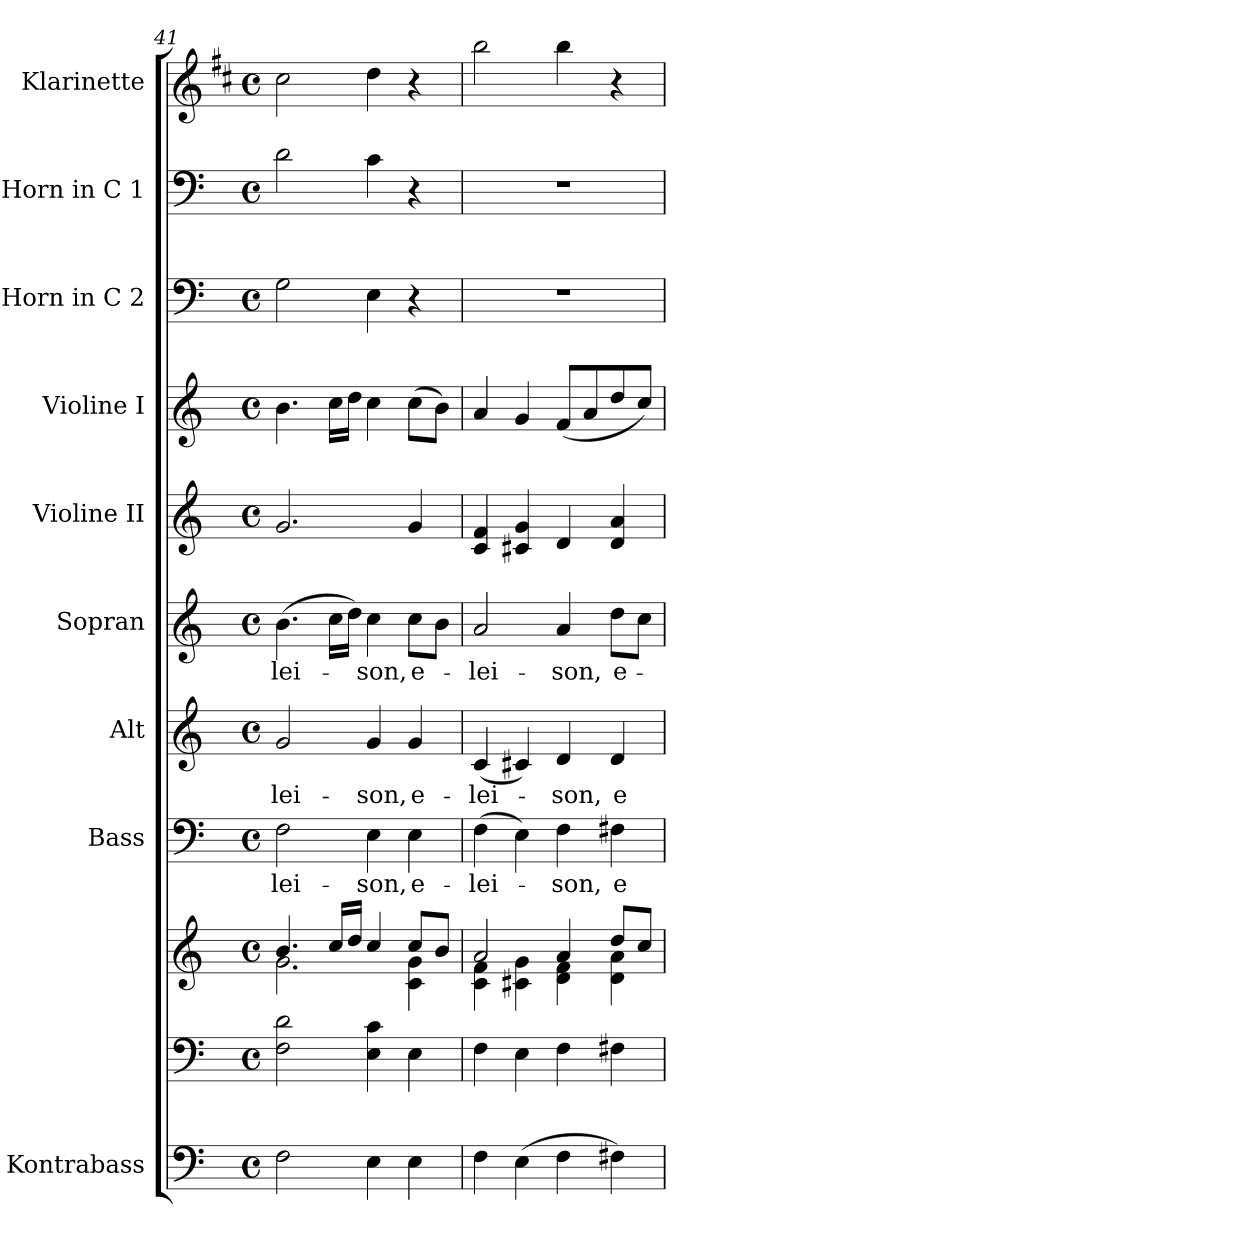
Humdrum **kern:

**kern	**kern	**kern	**kern	**text	**kern	**text	**kern	**text	**kern	**kern	**kern	**kern	**kern
*part10	*part9	*part9	*part8	*part8	*part7	*part7	*part6	*part6	*part5	*part4	*part3	*part2	*part1
*staff11	*staff10	*staff9	*staff8	*staff8	*staff7	*staff7	*staff6	*staff6	*staff5	*staff4	*staff3	*staff2	*staff1
*I"Kontrabass	*	*	*I"Bass	*	*I"Alt	*	*I"Sopran	*	*I"Violine II	*I"Violine I	*I"Horn in C 2	*I"Horn in C 1	*I"Klarinette
*I'Kb.	*	*	*I'B.	*	*I'A.	*	*I'S.	*	*I'Vl. II	*I'Vl. I	*I'Horn 2	*I'Horn 1	*I'Kl.
!!LO:PB:g=z
*clefF4	*clefF4	*clefG2	*clefF4	*	*clefG2	*	*clefG2	*	*clefG2	*clefG2	*clefF4	*clefF4	*clefG2
*ITrd7c12	*	*	*	*	*	*	*	*	*	*	*	*	*ITrd1c2
*k[]	*k[]	*k[]	*k[]	*	*k[]	*	*k[]	*	*k[]	*k[]	*k[]	*k[]	*k[]
*C:	*C:	*C:	*C:	*	*C:	*	*C:	*	*C:	*C:	*C:	*C:	*C:
*M4/4	*M4/4	*M4/4	*M4/4	*	*M4/4	*	*M4/4	*	*M4/4	*M4/4	*M4/4	*M4/4	*M4/4
*met(c)	*met(c)	*met(c)	*met(c)	*	*met(c)	*	*met(c)	*	*met(c)	*met(c)	*met(c)	*met(c)	*met(c)
=41	=41	=41	=41	=41	=41	=41	=41	=41	=41	=41	=41	=41	=41
*	*	*^	*	*	*	*	*	*	*	*	*	*	*
!	!	!	!	!	!LO:LY:b	!	!LO:LY:b	!	!LO:LY:b	!	!	!	!	!
2FF\	2F\ 2d\	4.b/	2.g\	2F\	-lei-	2g/	-lei-	(>4.b\	-lei-	2.g/	4.b\	2G\	2d\	2b\
.	.	16cc/LL	.	.	.	.	.	16cc\LL	.	.	16cc\LL	.	.	.
.	.	16dd/JJ	.	.	.	.	.	16dd\JJ)	.	.	16dd\JJ	.	.	.
!	!	!	!	!	!LO:LY:b	!	!LO:LY:b	!	!LO:LY:b	!	!	!	!	!
4EE\	4E\ 4c\	4cc/	.	4E\	-son,	4g/	-son,	4cc\	-son,	.	4cc\	4E\	4c\	4cc\
!	!	!	!	!	!LO:LY:b	!	!LO:LY:b	!	!LO:LY:b	!	!	!	!	!
4EE\	4E\	8cc/L	4c\ 4g\	4E\	e-	4g/	e-	8cc\L	e-	4g/	(>8cc\L	4r	4r	4r
.	.	8b/J	.	.	.	.	.	8b\J	.	.	8b\J)	.	.	.
=42	=42	=42	=42	=42	=42	=42	=42	=42	=42	=42	=42	=42	=42	=42
!	!	!	!	!	!LO:LY:b	!	!LO:LY:b	!	!LO:LY:b	!	!	!	!	!
4FF\	4F\	2a/	4c\ 4f\	(>4F\	-lei-	(<4c/	-lei-	2a/	-lei-	4c/ 4f/	4a/	1r	1r	2aa\
(>4EE\	4E\	.	4c#X\ 4g\	4E\)	.	4c#X/)	.	.	.	4c#X/ 4g/	4g/	.	.	.
!	!	!	!	!	!LO:LY:b	!	!LO:LY:b	!	!LO:LY:b	!	!	!	!	!
4FF\	4F\	4a/	4d\ 4f\	4F\	-son,	4d/	-son,	4a/	-son,	4d/	(<8f/L	.	.	4aa\
.	.	.	.	.	.	.	.	.	.	.	8a/	.	.	.
!	!	!	!	!	!LO:LY:b	!	!LO:LY:b	!	!LO:LY:b	!	!	!	!	!
4FF#X\)	4F#X\	8dd/L	4d\ 4a\	4F#X\	e-	4d/	e-	8dd\L	e-	4d/ 4a/	8dd/	.	.	4r
.	.	8cc/J	.	.	.	.	.	8cc\J	.	.	8cc/J)	.	.	.
*	*	*v	*v	*	*	*	*	*	*	*	*	*	*	*
=	=	=	=	=	=	=	=	=	=	=	=	=	=
*-	*-	*-	*-	*-	*-	*-	*-	*-	*-	*-	*-	*-	*-
